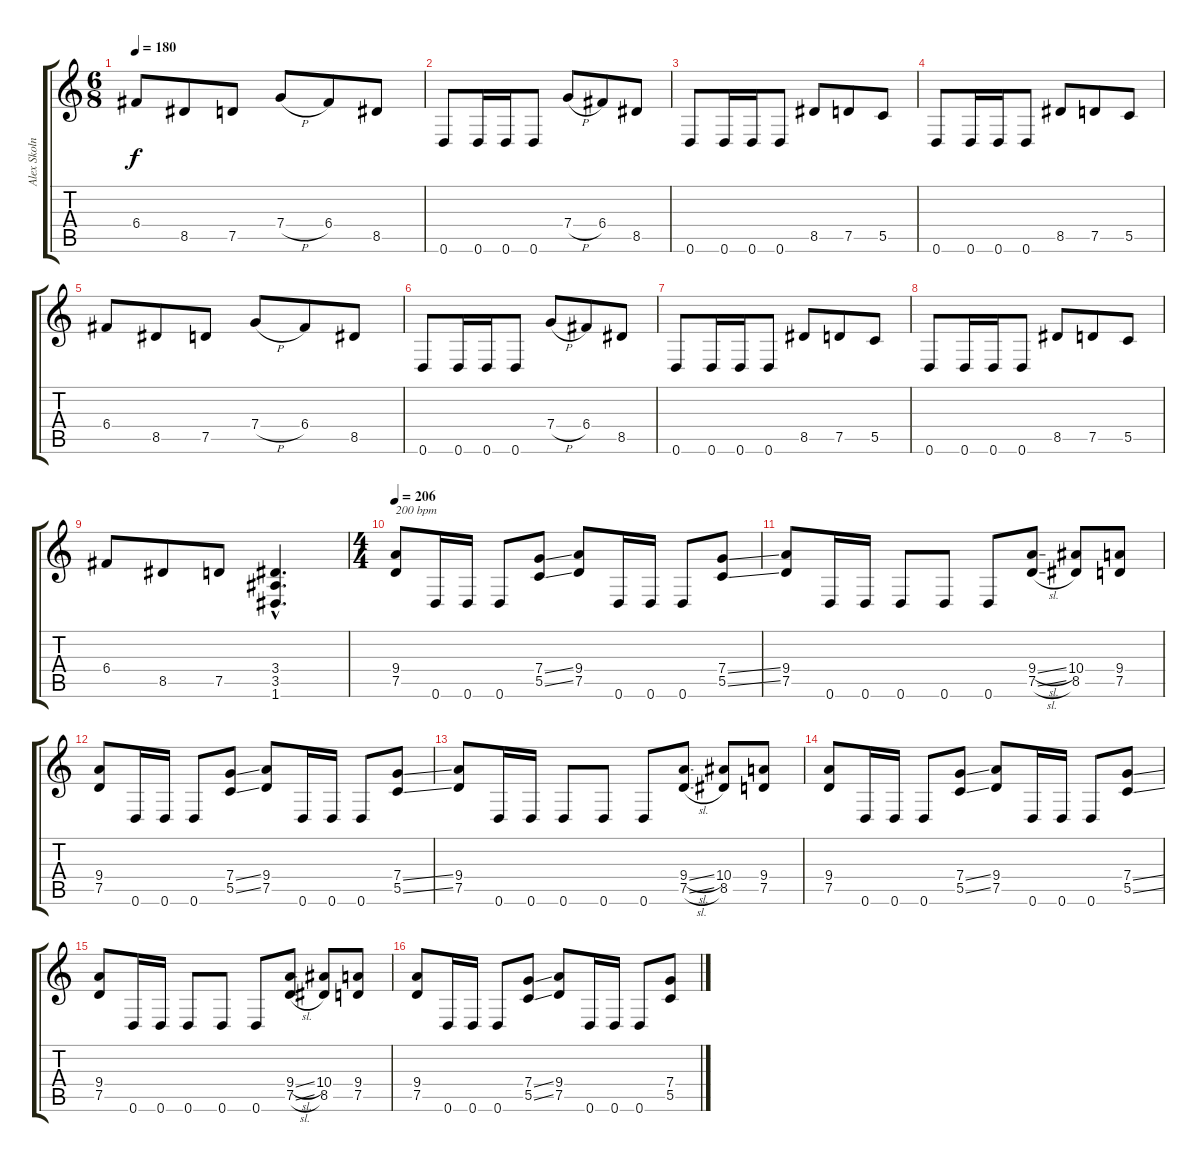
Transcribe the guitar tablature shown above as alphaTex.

\track ("Alex Skolnick" "Alex Skoln") {instrument distortionguitar}
\staff {score tabs}
\tuning (D4 A3 F3 C3 G2 D2) {hide}
\ts (6 8)
\tempo 180
\clef g2
\ks c
6.4.8{dy f} 8.5.8 7.5.8 7.4{h}.8 6.4.8 8.5.8 |
0.6.8 0.6.16 0.6.16 0.6.8 7.4{h}.8 6.4.8 8.5.8 |
0.6.8 0.6.16 0.6.16 0.6.8 8.5.8 7.5.8 5.5.8 |
0.6.8 0.6.16 0.6.16 0.6.8 8.5.8 7.5.8 5.5.8 |
6.4.8 8.5.8 7.5.8 7.4{h}.8 6.4.8 8.5.8 |
0.6.8 0.6.16 0.6.16 0.6.8 7.4{h}.8 6.4.8 8.5.8 |
0.6.8 0.6.16 0.6.16 0.6.8 8.5.8 7.5.8 5.5.8 |
0.6.8 0.6.16 0.6.16 0.6.8 8.5.8 7.5.8 5.5.8 |
6.4.8 8.5.8 7.5.8 (3.4{hac} 3.5{hac} 1.6{hac}).4{d} |
\ts (4 4)
\tempo 206
(9.4 7.5).8{txt "200 bpm"} 0.6.16 0.6.16 0.6.8 (7.4{ss} 5.5{ss}).8 (9.4 7.5).8 0.6.16 0.6.16 0.6.8 (7.4{ss} 5.5{ss}).8 |
(9.4 7.5).8 0.6.16 0.6.16 0.6.8 0.6.8 0.6.8 (9.4{sl} 7.5{sl}).8 (10.4 8.5).8 (9.4 7.5).8 |
(9.4 7.5).8 0.6.16 0.6.16 0.6.8 (7.4{ss} 5.5{ss}).8 (9.4 7.5).8 0.6.16 0.6.16 0.6.8 (7.4{ss} 5.5{ss}).8 |
(9.4 7.5).8 0.6.16 0.6.16 0.6.8 0.6.8 0.6.8 (9.4{sl} 7.5{sl}).8 (10.4 8.5).8 (9.4 7.5).8 |
(9.4 7.5).8 0.6.16 0.6.16 0.6.8 (7.4{ss} 5.5{ss}).8 (9.4 7.5).8 0.6.16 0.6.16 0.6.8 (7.4{ss} 5.5{ss}).8 |
(9.4 7.5).8 0.6.16 0.6.16 0.6.8 0.6.8 0.6.8 (9.4{sl} 7.5{sl}).8 (10.4 8.5).8 (9.4 7.5).8 |
(9.4 7.5).8 0.6.16 0.6.16 0.6.8 (7.4{ss} 5.5{ss}).8 (9.4 7.5).8 0.6.16 0.6.16 0.6.8 (7.4{ss} 5.5{ss}).8
